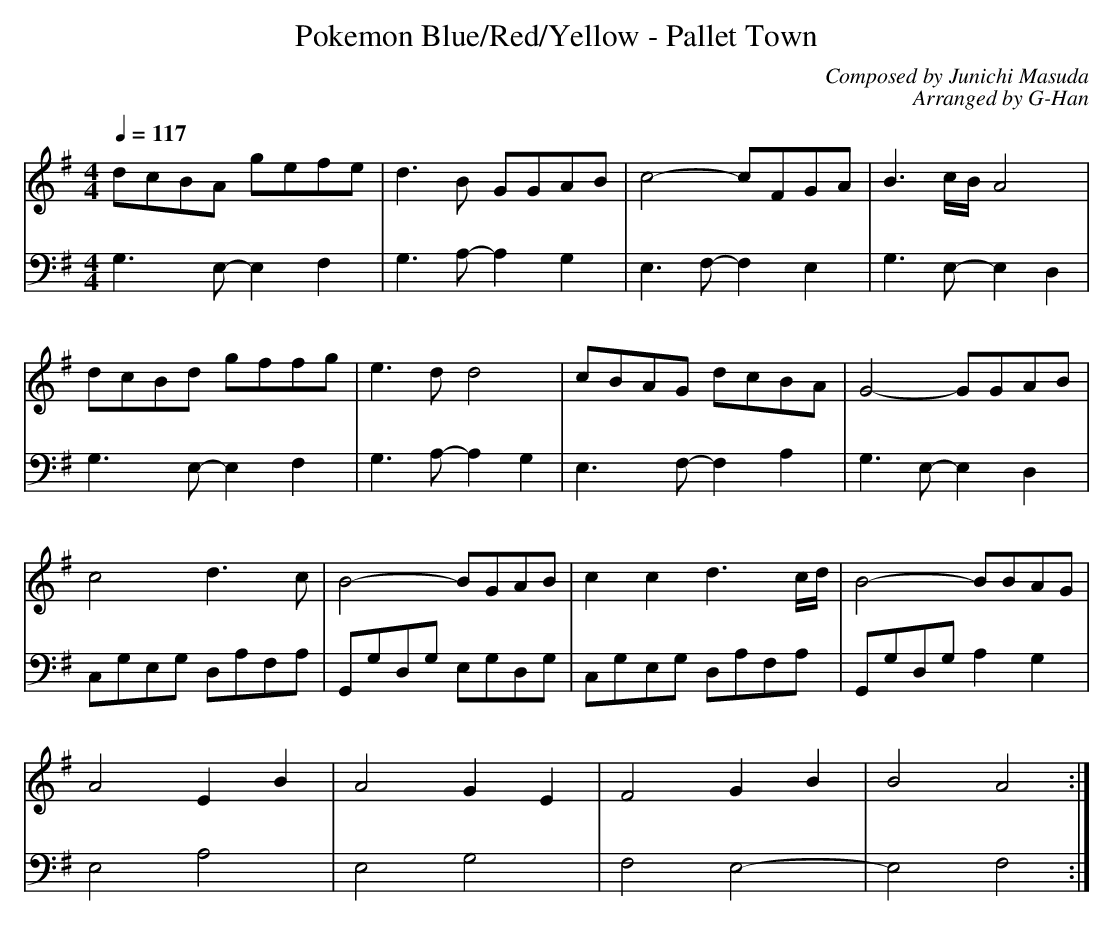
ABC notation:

X:1
T:Pokemon Blue/Red/Yellow - Pallet Town
C:Composed by Junichi Masuda
C:Arranged by G-Han
M:4/4
Q:1/4=117
L:1/8
V:T treble
V:B bass
K:G
[V:T] dcBA     gefe             | d3        B        GGAB    | c4-      cFGA             | B3        c/B/ A4       |
[V:B] G,3      E,-      E,2 F,2 | G,3       A,-      A,2 G,2 | E,3      F,-      F,2 E,2 | G,3       E,-  E,2 D,2  |
[V:T] dcBd     gffg             | e3        d        d4      | cBAG     dcBA             | G4-       GGAB          |
[V:B] G,3      E,-      E,2 F,2 | G,3       A,-      A,2 G,2 | E,3      F,-      F,2 A,2 | G,3       E,-  E,2 D,2  |
[V:T] c4       d3       c       | B4-       BGAB             | c2       c2       d3 c/d/ | B4-       BBAG          |
[V:B] C,G,E,G, D,A,F,A,         | G,,G,D,G, E,G,D,G,         | C,G,E,G, D,A,F,A,         | G,,G,D,G, A,2  G,2      |
[V:T] A4       E2       B2      | A4        G2       E2      | F4       G2       B2      | B4        A4           :|
[V:B] E,4      A,4              | E,4       G,4              | F,4      E,4-             | E,4       F,4          :|
